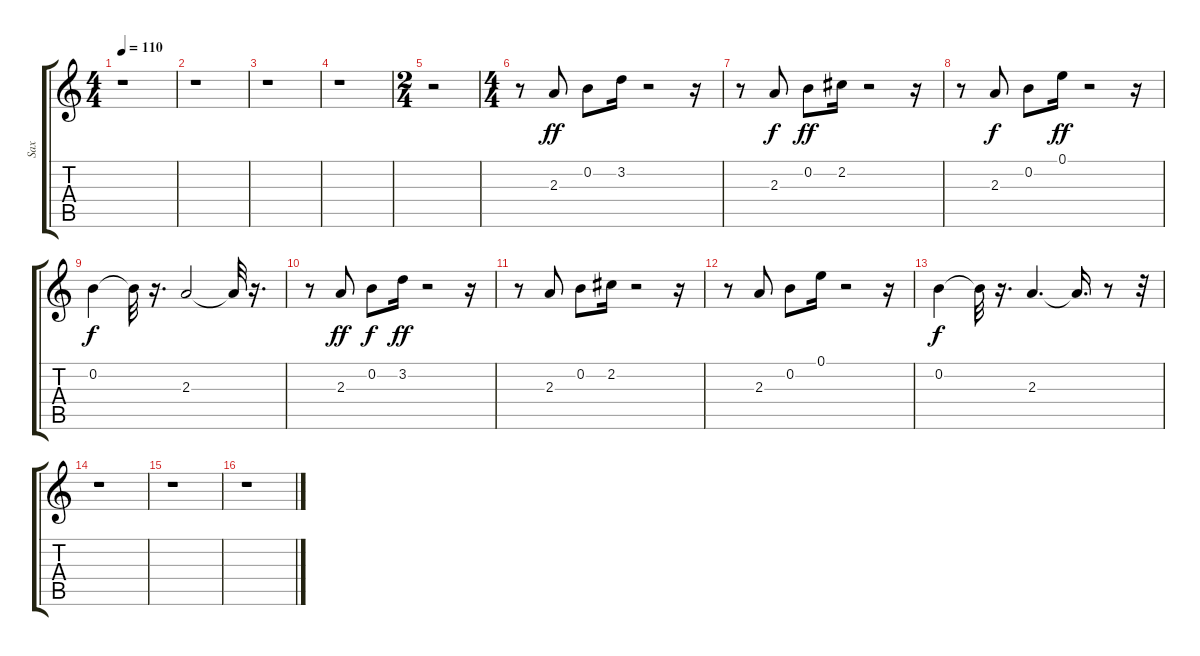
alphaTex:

\track ("Sax     " "Sax     ") {instrument acousticguitarsteel}
\staff {score tabs}
\tuning (E4 B3 G3 D3 A2 E2) {hide}
\ts (4 4)
\tempo 110
\clef g2
\ks c
r.1{dy ff} |
r.1 |
r.1 |
r.1 |
\ts (2 4)
r.2 |
\ts (4 4)
r.8 2.3.8 0.2.8 3.2.16 r.2 r.16 |
r.8 2.3.8{dy f} 0.2.8{dy ff} 2.2.16 r.2 r.16 |
r.8 2.3.8{dy f} 0.2.8 0.1.16{dy ff} r.2 r.16 |
0.2.4{dy f} 0.2{t}.32 r.16{d} 2.3.2 2.3{t}.32 r.16{d} |
r.8 2.3.8{dy ff} 0.2.8{dy f} 3.2.16{dy ff} r.2 r.16 |
r.8 2.3.8 0.2.8 2.2.16 r.2 r.16 |
r.8 2.3.8 0.2.8 0.1.16 r.2 r.16 |
0.2.4{dy f} 0.2{t}.32 r.16{d} 2.3.4{d} 2.3{t}.16{d} r.8 r.32 |
r.1 |
r.1 |
r.1
